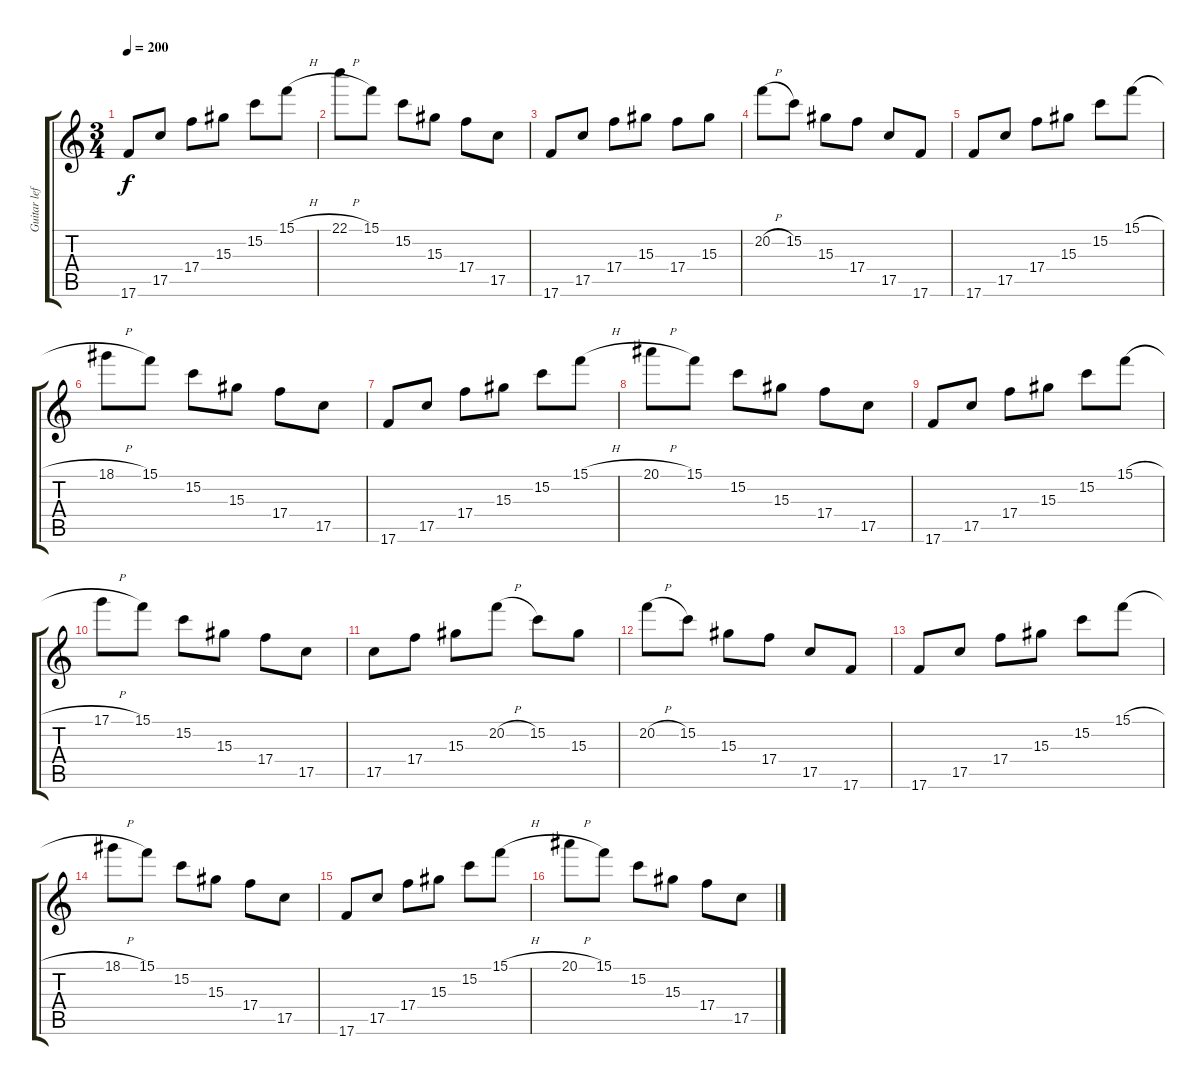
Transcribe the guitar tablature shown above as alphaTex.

\track ("Guitar left" "Guitar lef") {instrument distortionguitar}
\staff {score tabs}
\tuning (D4 A3 F3 C3 G2 C2) {hide}
\ts (3 4)
\tempo 200
\clef g2
\ks c
17.6.8{dy f} 17.5.8 17.4.8 15.3.8 15.2.8 15.1{h}.8 |
22.1{h}.8 15.1.8 15.2.8 15.3.8 17.4.8 17.5.8 |
17.6.8 17.5.8 17.4.8 15.3.8 17.4.8 15.3.8 |
20.2{h}.8 15.2.8 15.3.8 17.4.8 17.5.8 17.6.8 |
17.6.8 17.5.8 17.4.8 15.3.8 15.2.8 15.1{h}.8 |
18.1{h}.8 15.1.8 15.2.8 15.3.8 17.4.8 17.5.8 |
17.6.8 17.5.8 17.4.8 15.3.8 15.2.8 15.1{h}.8 |
20.1{h}.8 15.1.8 15.2.8 15.3.8 17.4.8 17.5.8 |
17.6.8 17.5.8 17.4.8 15.3.8 15.2.8 15.1{h}.8 |
17.1{h}.8 15.1.8 15.2.8 15.3.8 17.4.8 17.5.8 |
17.5.8 17.4.8 15.3.8 20.2{h}.8 15.2.8 15.3.8 |
20.2{h}.8 15.2.8 15.3.8 17.4.8 17.5.8 17.6.8 |
17.6.8 17.5.8 17.4.8 15.3.8 15.2.8 15.1{h}.8 |
18.1{h}.8 15.1.8 15.2.8 15.3.8 17.4.8 17.5.8 |
17.6.8 17.5.8 17.4.8 15.3.8 15.2.8 15.1{h}.8 |
20.1{h}.8 15.1.8 15.2.8 15.3.8 17.4.8 17.5.8
